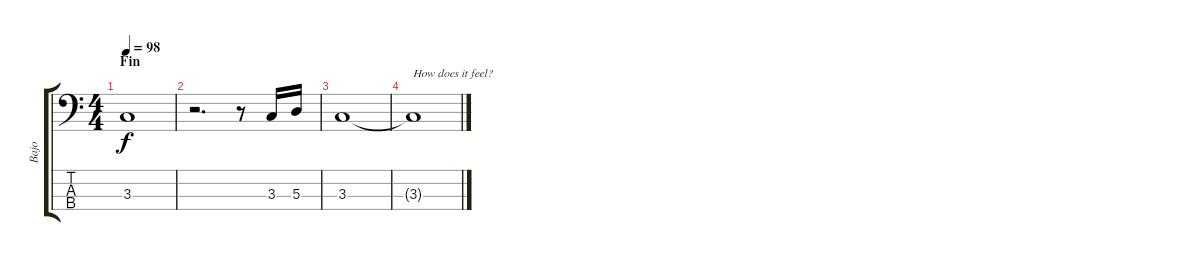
\track ("Bajo" "Bajo") {instrument electricbasspick}
\staff {score tabs}
\tuning (G2 D2 A1 E1) {hide}
\ts (4 4)
\section ("" "Fin")
\tempo 98
\clef f4
\ks c
3.3.1{dy f} |
r.2{d} r.8 3.3.16 5.3.16 |
3.3.1 |
3.3{t}.1{txt "How does it feel?"}
